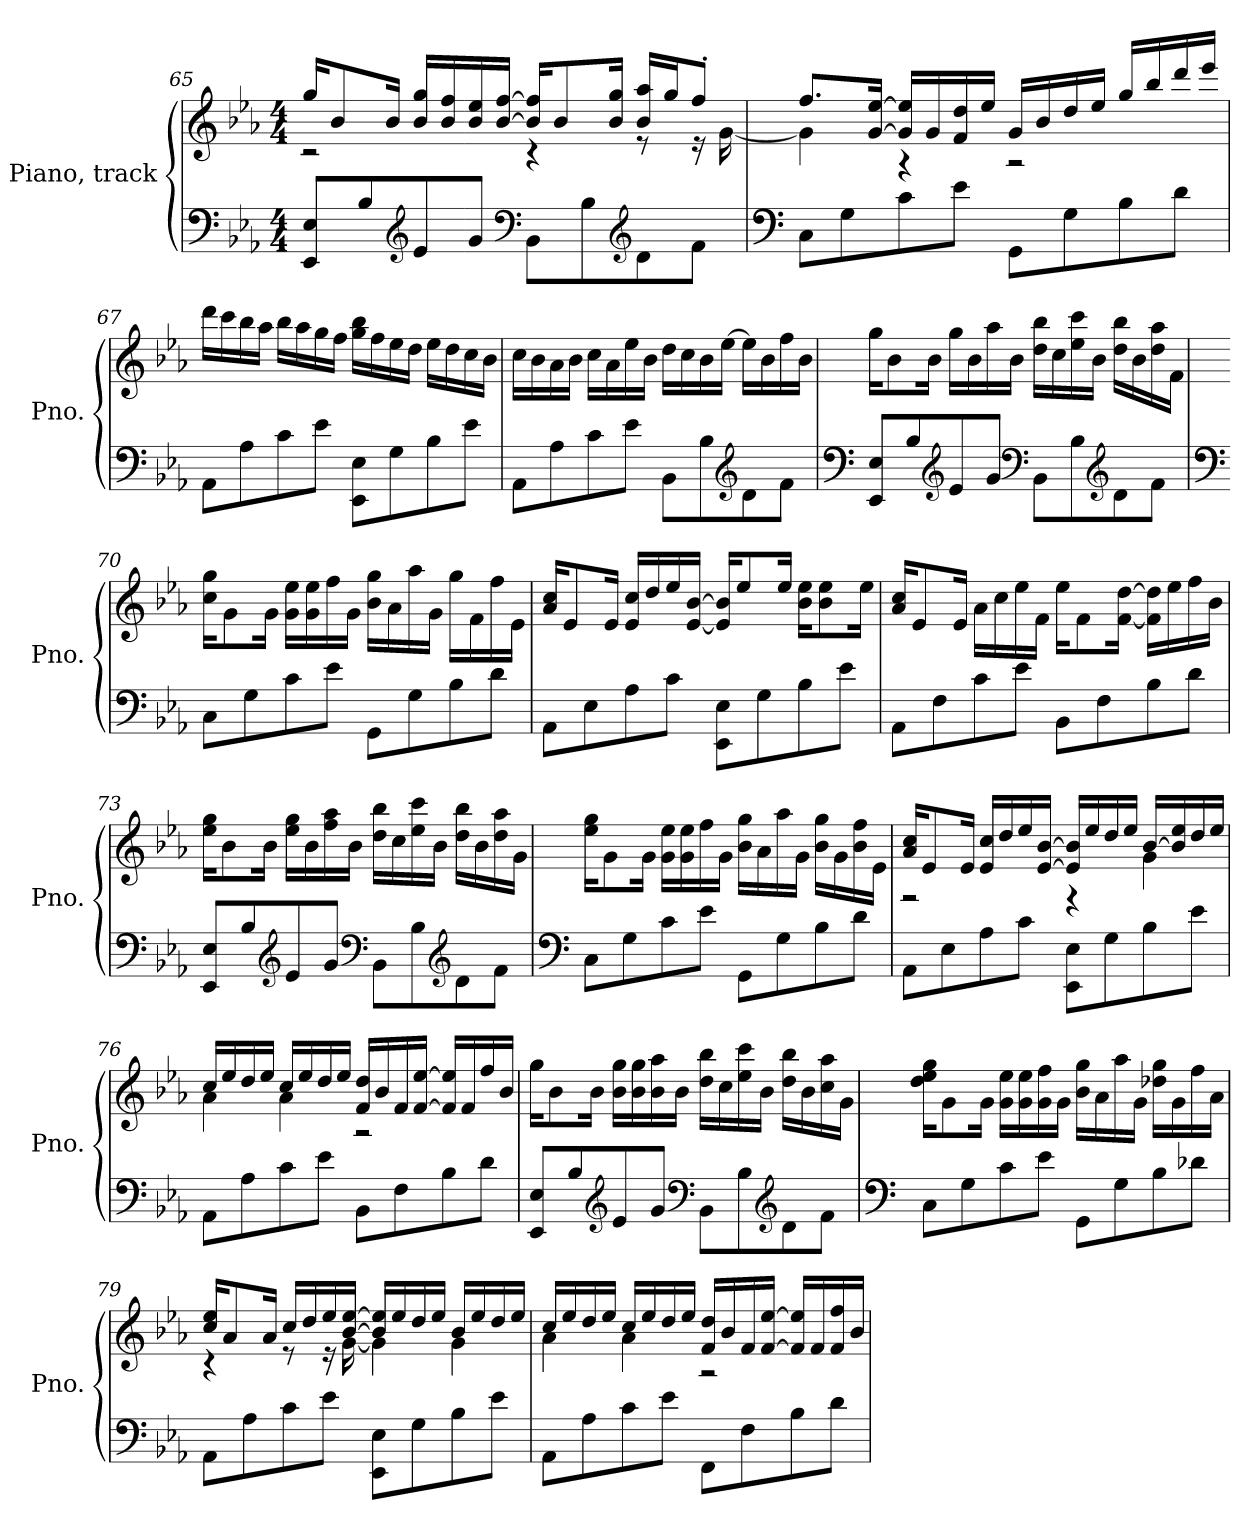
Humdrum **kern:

**kern	**kern
*part1	*part1
*staff2	*staff1
*I"Piano, track	*
*I'Pno.	*
!!LO:LB:g=z
*clefF4	*clefG2
*k[b-e-a-]	*k[b-e-a-]
*M4/4	*M4/4
=65	=65
*	*^
8EE-/ 8E-/L	16gg/KL	2r
.	8b-/	.
8B-/	.	.
.	16b-/Jk	.
*clefG2	*	*
8e-/	16b-/ 16gg/LL	.
.	16b-/ 16ff/	.
8g/J	16b-/ 16ee-/	.
.	[16b-/ [16ff/JJ	.
*clefF4	*	*
8BB-\L	16b-/] 16ff/]KL	4r
.	8b-/	.
8B-\	.	.
.	16b-/ 16gg/Jk	.
*clefG2	*	*
8d\	16b-/ 16aa-/LL	8r
.	16gg/J	.
8f\J	8ff'/J	16r
.	.	[16g\
=66	=66	=66
*clefF4	*	*
8C\L	8.ff/L	4g\]
8G\	.	.
.	[16g/ [16ee-/Jk	.
8c\	16g/] 16ee-/]LL	4r
.	16g/	.
8e-\J	16f/ 16dd/	.
.	16ee-/JJ	.
8GG\L	16g/LL	2r
.	16b-/	.
8G\	16dd/	.
.	16ee-/JJ	.
8B-\	16gg/LL	.
.	16bb-/	.
8d\J	16ddd/	.
.	16eee-/JJ	.
*	*v	*v
!!LO:LB:g=z
=67	=67
8AA-\L	16ddd\LL
.	16ccc\
8A-\	16bb-\
.	16aa-\JJ
8c\	16bb-\LL
.	16aa-\
8e-\J	16gg\
.	16ff\JJ
8EE-\ 8E-\L	16gg\ 16bb-\LL
.	16ff\
8G\	16ee-\
.	16dd\JJ
8B-\	16ee-\LL
.	16dd\
8e-\J	16cc\
.	16b-\JJ
=68	=68
8AA-\L	16cc\LL
.	16b-\
8A-\	16a-\
.	16b-\JJ
8c\	16cc\LL
.	16a-\
8e-\J	16ee-\
.	16b-\JJ
8BB-\L	16dd\LL
.	16cc\
8B-\	16b-\
.	[16ee-\JJ
*clefG2	*
8d\	16ee-\LL]
.	16b-\
8f\J	16ff\
.	16b-\JJ
!!LO:LB:g=z
=69	=69
*clefF4	*
8EE-/ 8E-/L	16gg\KL
.	8b-\
8B-/	.
.	16b-\Jk
*clefG2	*
8e-/	16gg\LL
.	16b-\
8g/J	16aa-\
.	16b-\JJ
*clefF4	*
8BB-\L	16dd\ 16bb-\LL
.	16cc\
8B-\	16ee-\ 16ccc\
.	16b-\JJ
*clefG2	*
8d\	16dd\ 16bb-\LL
.	16b-\
8f\J	16dd\ 16aa-\
.	16f\JJ
=70	=70
*clefF4	*
8C\L	16cc\ 16gg\KL
.	8g\
8G\	.
.	16g\Jk
8c\	16g\ 16ee-\LL
.	16g\ 16ee-\
8e-\J	16ff\
.	16g\JJ
8GG\L	16b-\ 16gg\LL
.	16a-\
8G\	16aa-\
.	16g\JJ
8B-\	16gg\LL
.	16f\
8d\J	16ff\
.	16e-\JJ
!!LO:PB:g=z
=71	=71
8AA-\L	16a-/ 16cc/KL
.	8e-/
8E-\	.
.	16e-/Jk
8A-\	16e-/ 16cc/LL
.	16dd/
8c\J	16ee-/
.	[16e-/ [16b-/JJ
8EE-\ 8E-\L	16e-/] 16b-/]KL
.	8ee-/
8G\	.
.	16ee-/Jk
8B-\	16b-\ 16ee-\KL
.	8b-\ 8ee-\
8e-\J	.
.	16ee-\Jk
=72	=72
8AA-\L	16a-/ 16cc/KL
.	8e-/
8F\	.
.	16e-/Jk
8c\	16a-\LL
.	16cc\
8e-\J	16ee-\
.	16f\JJ
8BB-\L	16ee-\KL
.	8f\
8F\	.
.	[16f\ [16dd\Jk
8B-\	16f\] 16dd\]LL
.	16ee-\
8d\J	16ff\
.	16b-\JJ
!!LO:LB:g=z
=73	=73
8EE-/ 8E-/L	16ee-\ 16gg\KL
.	8b-\
8B-/	.
.	16b-\Jk
*clefG2	*
8e-/	16ee-\ 16gg\LL
.	16b-\
8g/J	16ff\ 16aa-\
.	16b-\JJ
*clefF4	*
8BB-\L	16dd\ 16bb-\LL
.	16cc\
8B-\	16ee-\ 16ccc\
.	16b-\JJ
*clefG2	*
8d\	16dd\ 16bb-\LL
.	16b-\
8f\J	16dd\ 16aa-\
.	16g\JJ
=74	=74
*clefF4	*
8C\L	16ee-\ 16gg\KL
.	8g\
8G\	.
.	16g\Jk
8c\	16g\ 16ee-\LL
.	16g\ 16ee-\
8e-\J	16ff\
.	16g\JJ
8GG\L	16b-\ 16gg\LL
.	16a-\
8G\	16aa-\
.	16g\JJ
8B-\	16b-\ 16gg\LL
.	16g\
8d\J	16b-\ 16ff\
.	16e-\JJ
!!LO:LB:g=z
=75	=75
*	*^
8AA-\L	16a-/ 16cc/KL	2r
.	8e-/	.
8E-\	.	.
.	16e-/Jk	.
8A-\	16e-/ 16cc/LL	.
.	16dd/	.
8c\J	16ee-/	.
.	[16e-/ [16b-/JJ	.
8EE-\ 8E-\L	16e-/] 16b-/]LL	4r
.	16ee-/	.
8G\	16dd/	.
.	16ee-/JJ	.
8B-\	[16b-/LL	4g\
.	16b-/] 16ee-/	.
8e-\J	16dd/	.
.	16ee-/JJ	.
=76	=76	=76
8AA-\L	16cc/LL	4a-\
.	16ee-/	.
8A-\	16dd/	.
.	16ee-/JJ	.
8c\	16cc/LL	4a-\
.	16ee-/	.
8e-\J	16dd/	.
.	16ee-/JJ	.
8BB-\L	16f/ 16dd/LL	2r
.	16b-/	.
8F\	16f/	.
.	[16f/ [16ee-/JJ	.
8B-\	16f/] 16ee-/]LL	.
.	16f/	.
8d\J	16ff/	.
.	16b-/JJ	.
*	*v	*v
!!LO:LB:g=z
=77	=77
8EE-/ 8E-/L	16gg\KL
.	8b-\
8B-/	.
.	16b-\Jk
*clefG2	*
8e-/	16b-\ 16gg\LL
.	16b-\ 16gg\
8g/J	16b-\ 16aa-\
.	16b-\JJ
*clefF4	*
8BB-\L	16dd\ 16bb-\LL
.	16cc\
8B-\	16ee-\ 16ccc\
.	16b-\JJ
*clefG2	*
8d\	16dd\ 16bb-\LL
.	16b-\
8f\J	16cc\ 16aa-\
.	16g\JJ
=78	=78
*clefF4	*
8C\L	16dd\ 16ee-\ 16gg\KL
.	8g\
8G\	.
.	16g\Jk
8c\	16g\ 16ee-\LL
.	16g\ 16ee-\
8e-\J	16g\ 16ff\
.	16g\JJ
8GG\L	16b-\ 16gg\LL
.	16a-\
8G\	16aa-\
.	16g\JJ
8B-\	16dd-X\ 16gg\LL
.	16g\
8d-X\J	16ff\
.	16a-\JJ
!!LO:LB:g=z
=79	=79
*	*^
8AA-\L	16cc/ 16ee-/KL	4r
.	8a-/	.
8A-\	.	.
.	16a-/Jk	.
8c\	16cc/LL	8r
.	16dd/	.
8e-\J	16ee-/	16r
.	[16b-/ [16ee-/JJ	[16g\
8EE-\ 8E-\L	16b-/] 16ee-/]LL	4g\]
.	16ee-/	.
8G\	16dd/	.
.	16ee-/JJ	.
8B-\	16b-/LL	4g\
.	16ee-/	.
8e-\J	16dd/	.
.	16ee-/JJ	.
=80	=80	=80
8AA-\L	16cc/LL	4a-\
.	16ee-/	.
8A-\	16dd/	.
.	16ee-/JJ	.
8c\	16cc/LL	4a-\
.	16ee-/	.
8e-\J	16dd/	.
.	16ee-/JJ	.
8FF\L	16f/ 16dd/LL	2r
.	16b-/	.
8F\	16f/	.
.	[16f/ [16ee-/JJ	.
8B-\	16f/] 16ee-/]LL	.
.	16f/	.
8d\J	16f/ 16ff/	.
.	16b-/JJ	.
*	*v	*v
=	=
*-	*-
